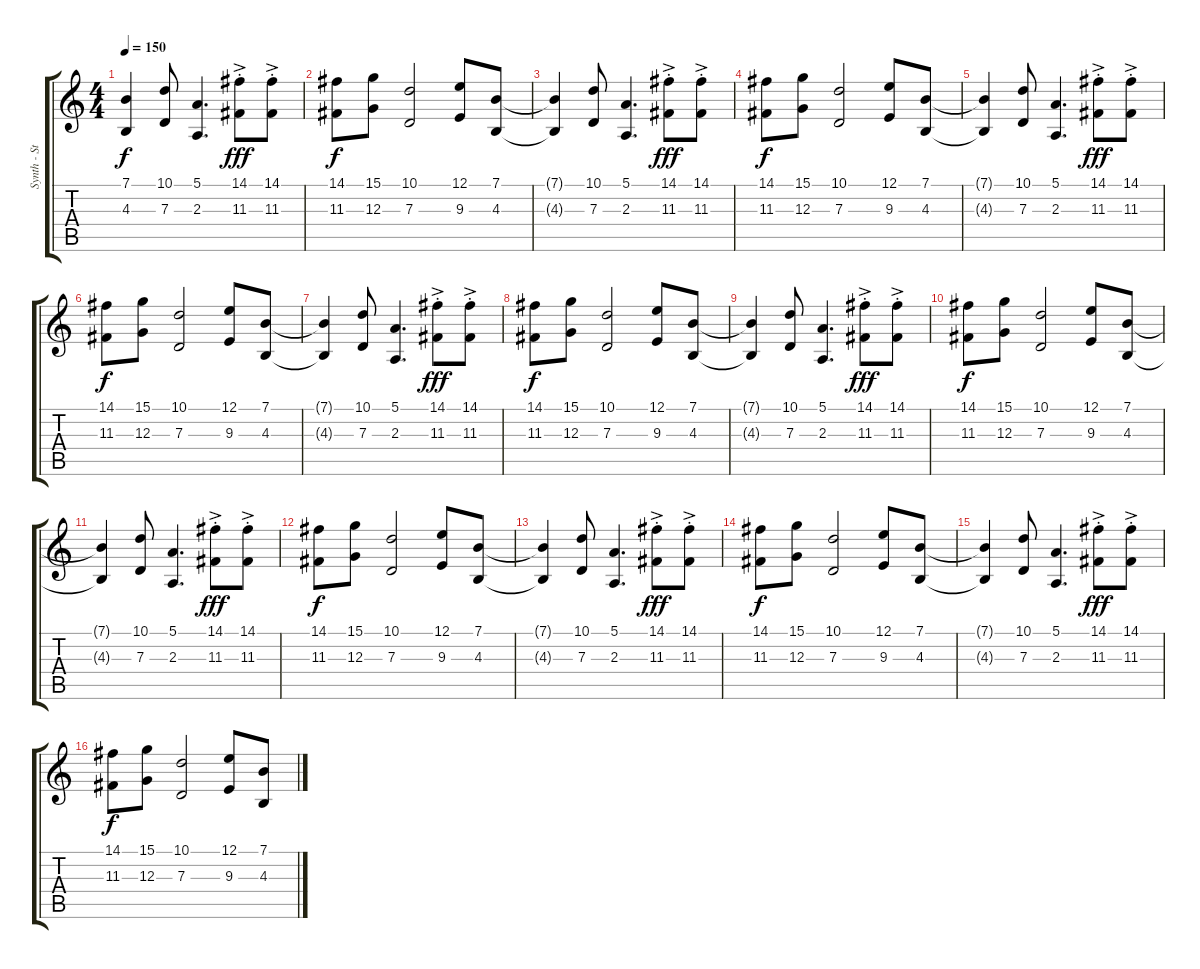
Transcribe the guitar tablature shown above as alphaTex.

\track ("Synth - Strings 2" "Synth - St") {instrument stringensemble1}
\staff {score tabs}
\tuning (E4 B3 G3 D3 A2 E2) {hide}
\ts (4 4)
\tempo 150
\clef g2
\ks c
(7.1{t} 4.3{t}).4{dy f} (10.1 7.3).8 (5.1 2.3).4{d} (14.1{ac st} 11.3{ac st}).8{dy fff} (14.1{ac st} 11.3{ac st}).8 |
(14.1 11.3).8{dy f} (15.1 12.3).8 (10.1 7.3).2 (12.1 9.3).8 (7.1 4.3).8 |
(7.1{t} 4.3{t}).4 (10.1 7.3).8 (5.1 2.3).4{d} (14.1{ac st} 11.3{ac st}).8{dy fff} (14.1{ac st} 11.3{ac st}).8 |
(14.1 11.3).8{dy f} (15.1 12.3).8 (10.1 7.3).2 (12.1 9.3).8 (7.1 4.3).8 |
(7.1{t} 4.3{t}).4 (10.1 7.3).8 (5.1 2.3).4{d} (14.1{ac st} 11.3{ac st}).8{dy fff} (14.1{ac st} 11.3{ac st}).8 |
(14.1 11.3).8{dy f} (15.1 12.3).8 (10.1 7.3).2 (12.1 9.3).8 (7.1 4.3).8 |
(7.1{t} 4.3{t}).4 (10.1 7.3).8 (5.1 2.3).4{d} (14.1{ac st} 11.3{ac st}).8{dy fff} (14.1{ac st} 11.3{ac st}).8 |
(14.1 11.3).8{dy f} (15.1 12.3).8 (10.1 7.3).2 (12.1 9.3).8 (7.1 4.3).8 |
(7.1{t} 4.3{t}).4 (10.1 7.3).8 (5.1 2.3).4{d} (14.1{ac st} 11.3{ac st}).8{dy fff} (14.1{ac st} 11.3{ac st}).8 |
(14.1 11.3).8{dy f} (15.1 12.3).8 (10.1 7.3).2 (12.1 9.3).8 (7.1 4.3).8 |
(7.1{t} 4.3{t}).4 (10.1 7.3).8 (5.1 2.3).4{d} (14.1{ac st} 11.3{ac st}).8{dy fff} (14.1{ac st} 11.3{ac st}).8 |
(14.1 11.3).8{dy f} (15.1 12.3).8 (10.1 7.3).2 (12.1 9.3).8 (7.1 4.3).8 |
(7.1{t} 4.3{t}).4 (10.1 7.3).8 (5.1 2.3).4{d} (14.1{ac st} 11.3{ac st}).8{dy fff} (14.1{ac st} 11.3{ac st}).8 |
(14.1 11.3).8{dy f} (15.1 12.3).8 (10.1 7.3).2 (12.1 9.3).8 (7.1 4.3).8 |
(7.1{t} 4.3{t}).4 (10.1 7.3).8 (5.1 2.3).4{d} (14.1{ac st} 11.3{ac st}).8{dy fff} (14.1{ac st} 11.3{ac st}).8 |
(14.1 11.3).8{dy f} (15.1 12.3).8 (10.1 7.3).2 (12.1 9.3).8 (7.1 4.3).8
